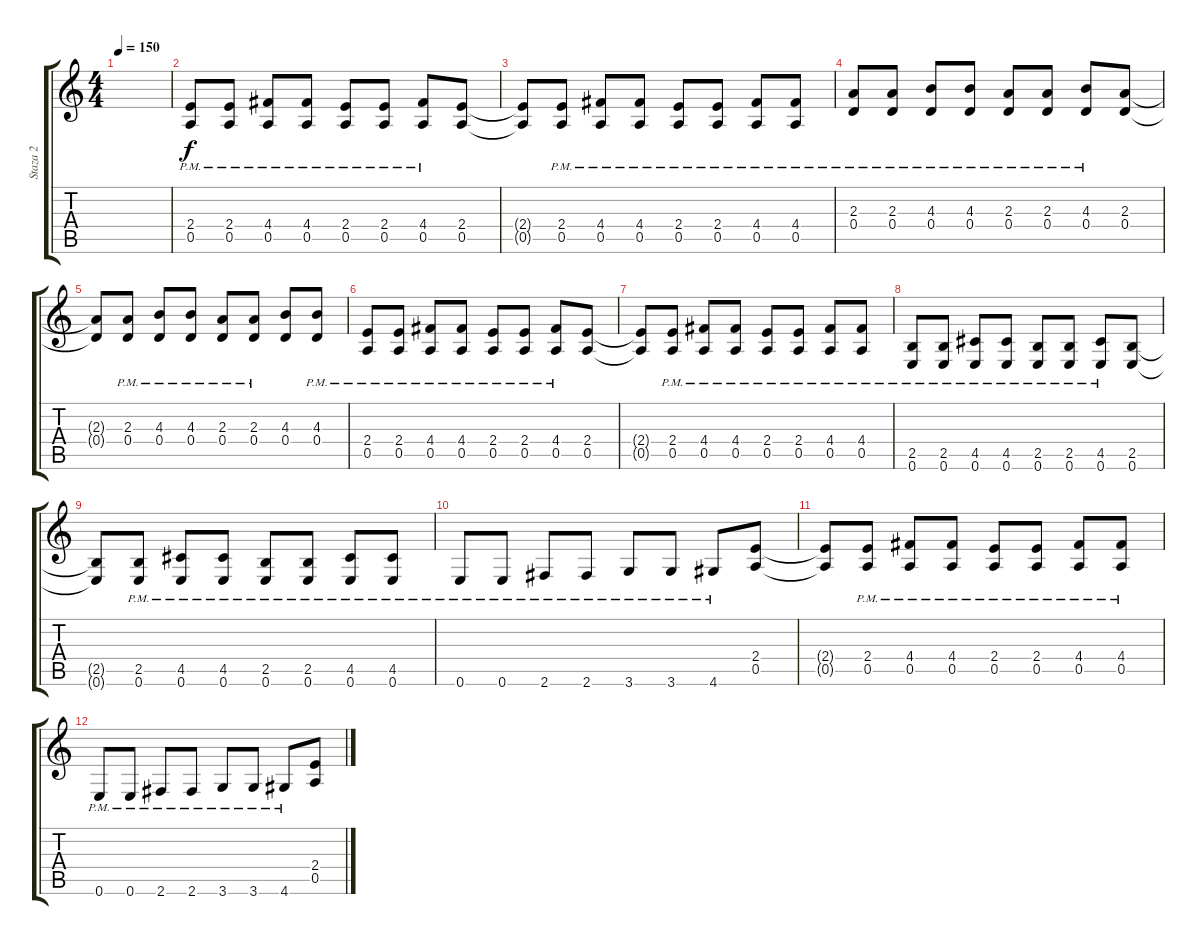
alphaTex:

\track ("Staza 2" "Staza 2") {instrument distortionguitar}
\staff {score tabs}
\tuning (E4 B3 G3 D3 A2 E2) {hide}
\ts (4 4)
\tempo 150
\clef g2
\ks c
|
(2.4{pm} 0.5{pm}).8 (2.4{pm} 0.5{pm}).8 (4.4{pm} 0.5{pm}).8 (4.4{pm} 0.5{pm}).8 (2.4{pm} 0.5{pm}).8 (2.4{pm} 0.5{pm}).8 (4.4{pm} 0.5{pm}).8 (2.4 0.5).8 |
(2.4{t} 0.5{t}).8 (2.4{pm} 0.5{pm}).8 (4.4{pm} 0.5{pm}).8 (4.4{pm} 0.5{pm}).8 (2.4{pm} 0.5{pm}).8 (2.4{pm} 0.5{pm}).8 (4.4{pm} 0.5{pm}).8 (4.4 0.5{pm}).8 |
(2.3 0.4{pm}).8 (2.3 0.4{pm}).8 (4.3 0.4{pm}).8 (4.3{pm} 0.4{pm}).8 (2.3 0.4{pm}).8 (2.3 0.4{pm}).8 (4.3 0.4{pm}).8 (2.3 0.4).8 |
(2.3{t} 0.4{t}).8 (2.3{pm} 0.4{pm}).8 (4.3{pm} 0.4{pm}).8 (4.3{pm} 0.4{pm}).8 (2.3{pm} 0.4{pm}).8 (2.3{pm} 0.4{pm}).8 (4.3 0.4).8 (4.3{pm} 0.4{pm}).8 |
(2.4{pm} 0.5{pm}).8 (2.4{pm} 0.5{pm}).8 (4.4{pm} 0.5{pm}).8 (4.4{pm} 0.5{pm}).8 (2.4{pm} 0.5{pm}).8 (2.4{pm} 0.5{pm}).8 (4.4{pm} 0.5{pm}).8 (2.4 0.5).8 |
(2.4{t} 0.5{t}).8 (2.4{pm} 0.5{pm}).8 (4.4{pm} 0.5{pm}).8 (4.4{pm} 0.5{pm}).8 (2.4{pm} 0.5{pm}).8 (2.4{pm} 0.5{pm}).8 (4.4{pm} 0.5{pm}).8 (4.4 0.5{pm}).8 |
(2.5{pm} 0.6{pm}).8 (2.5{pm} 0.6{pm}).8 (4.5{pm} 0.6{pm}).8 (4.5{pm} 0.6{pm}).8 (2.5{pm} 0.6{pm}).8 (2.5{pm} 0.6{pm}).8 (4.5{pm} 0.6{pm}).8 (2.5 0.6).8 |
(2.5{t} 0.6{t}).8 (2.5{pm} 0.6{pm}).8 (4.5{pm} 0.6{pm}).8 (4.5{pm} 0.6{pm}).8 (2.5{pm} 0.6{pm}).8 (2.5{pm} 0.6{pm}).8 (4.5{pm} 0.6{pm}).8 (4.5{pm} 0.6{pm}).8 |
0.6{pm}.8 0.6{pm}.8 2.6{pm}.8 2.6{pm}.8 3.6{pm}.8 3.6{pm}.8 4.6{pm}.8 (2.4 0.5).8 |
(2.4{t} 0.5{t}).8 (2.4{pm} 0.5{pm}).8 (4.4{pm} 0.5{pm}).8 (4.4{pm} 0.5{pm}).8 (2.4{pm} 0.5{pm}).8 (2.4{pm} 0.5{pm}).8 (4.4{pm} 0.5{pm}).8 (4.4{pm} 0.5{pm}).8 |
0.6{pm}.8 0.6{pm}.8 2.6{pm}.8 2.6{pm}.8 3.6{pm}.8 3.6{pm}.8 4.6{pm}.8 (2.4 0.5).8
